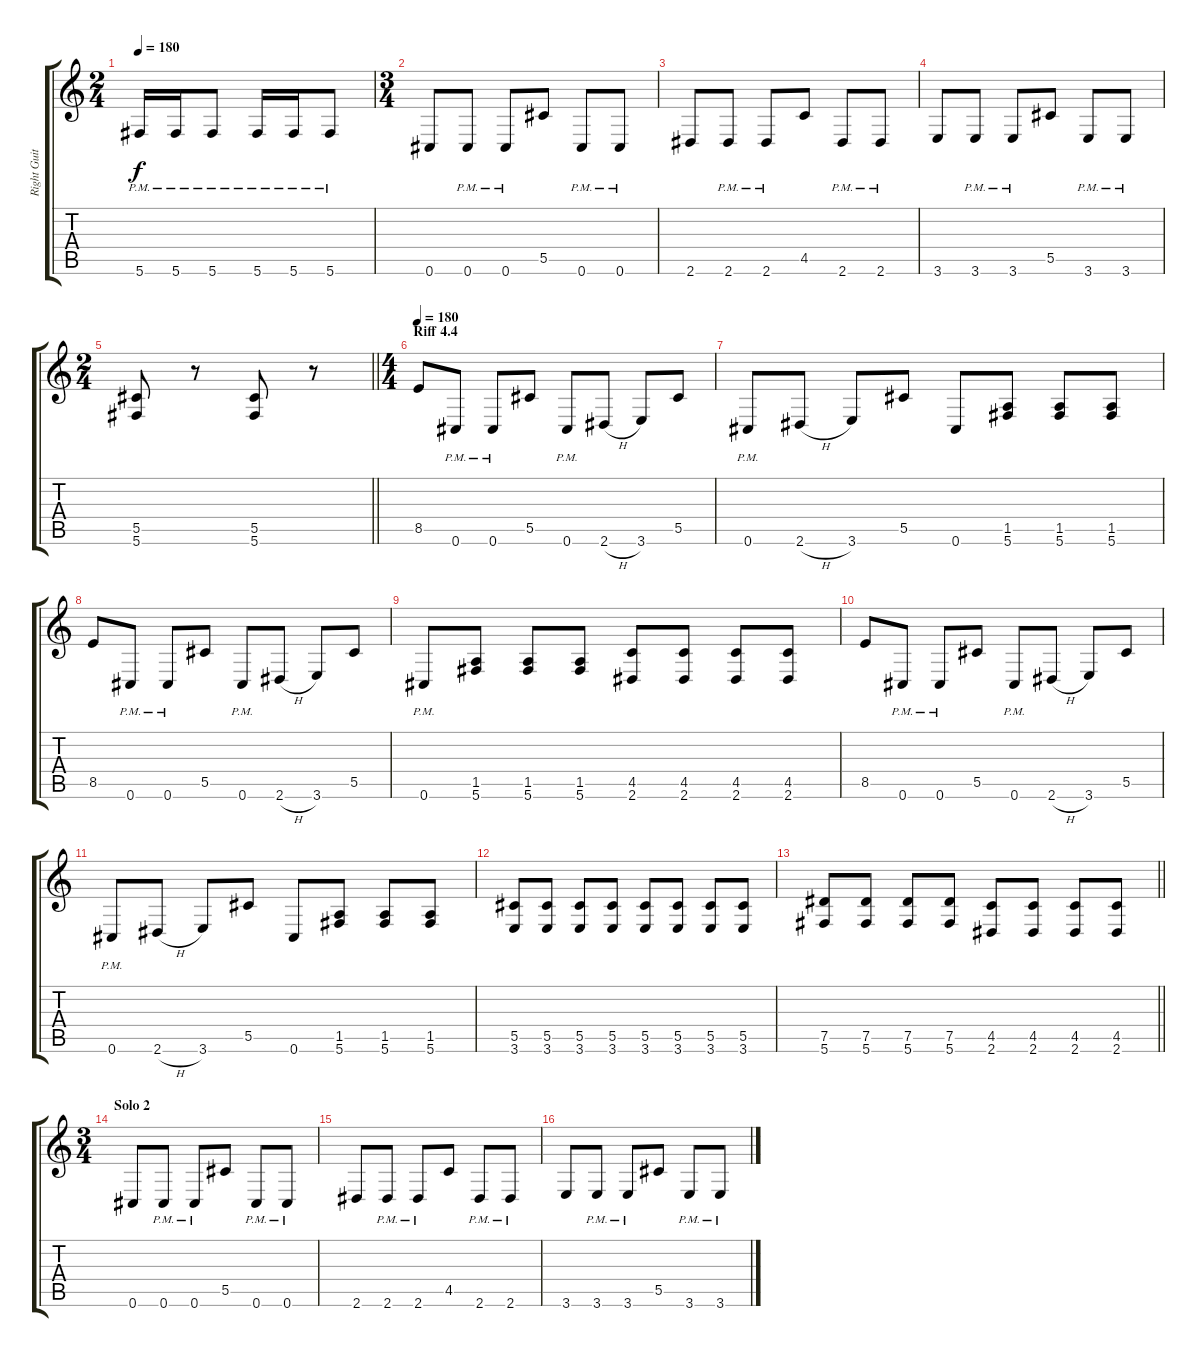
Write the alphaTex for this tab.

\track ("Right Guitar" "Right Guit") {instrument overdrivenguitar}
\staff {score tabs}
\tuning (Eb4 Bb3 Gb3 Db3 Ab2 Db2) {hide}
\ts (2 4)
\tempo 180
\clef g2
\ks c
5.6{pm}.16{dy f} 5.6{pm}.16 5.6{pm}.8 5.6{pm}.16 5.6{pm}.16 5.6{pm}.8 |
\ts (3 4)
0.6.8 0.6{pm}.8 0.6{pm}.8 5.5.8 0.6{pm}.8 0.6{pm}.8 |
2.6.8 2.6{pm}.8 2.6{pm}.8 4.5.8 2.6{pm}.8 2.6{pm}.8 |
3.6.8 3.6{pm}.8 3.6{pm}.8 5.5.8 3.6{pm}.8 3.6{pm}.8 |
\ts (2 4)
\barLineRight lightlight
(5.5 5.6).8 r.8 (5.5 5.6).8 r.8 |
\ts (4 4)
\section ("" "Riff 4.4")
\tempo 180
8.5.8 0.6{pm}.8 0.6{pm}.8 5.5.8 0.6{pm}.8 2.6{h}.8 3.6.8 5.5.8 |
0.6{pm}.8 2.6{h}.8 3.6.8 5.5.8 0.6.8 (1.5 5.6).8 (1.5 5.6).8 (1.5 5.6).8 |
8.5.8 0.6{pm}.8 0.6{pm}.8 5.5.8 0.6{pm}.8 2.6{h}.8 3.6.8 5.5.8 |
0.6{pm}.8 (1.5 5.6).8 (1.5 5.6).8 (1.5 5.6).8 (4.5 2.6).8 (4.5 2.6).8 (4.5 2.6).8 (4.5 2.6).8 |
8.5.8 0.6{pm}.8 0.6{pm}.8 5.5.8 0.6{pm}.8 2.6{h}.8 3.6.8 5.5.8 |
0.6{pm}.8 2.6{h}.8 3.6.8 5.5.8 0.6.8 (1.5 5.6).8 (1.5 5.6).8 (1.5 5.6).8 |
(5.5 3.6).8 (5.5 3.6).8 (5.5 3.6).8 (5.5 3.6).8 (5.5 3.6).8 (5.5 3.6).8 (5.5 3.6).8 (5.5 3.6).8 |
\barLineRight lightlight
(7.5 5.6).8 (7.5 5.6).8 (7.5 5.6).8 (7.5 5.6).8 (4.5 2.6).8 (4.5 2.6).8 (4.5 2.6).8 (4.5 2.6).8 |
\ts (3 4)
\section ("" "Solo 2")
0.6.8 0.6{pm}.8 0.6{pm}.8 5.5.8 0.6{pm}.8 0.6{pm}.8 |
2.6.8 2.6{pm}.8 2.6{pm}.8 4.5.8 2.6{pm}.8 2.6{pm}.8 |
3.6.8 3.6{pm}.8 3.6{pm}.8 5.5.8 3.6{pm}.8 3.6{pm}.8
